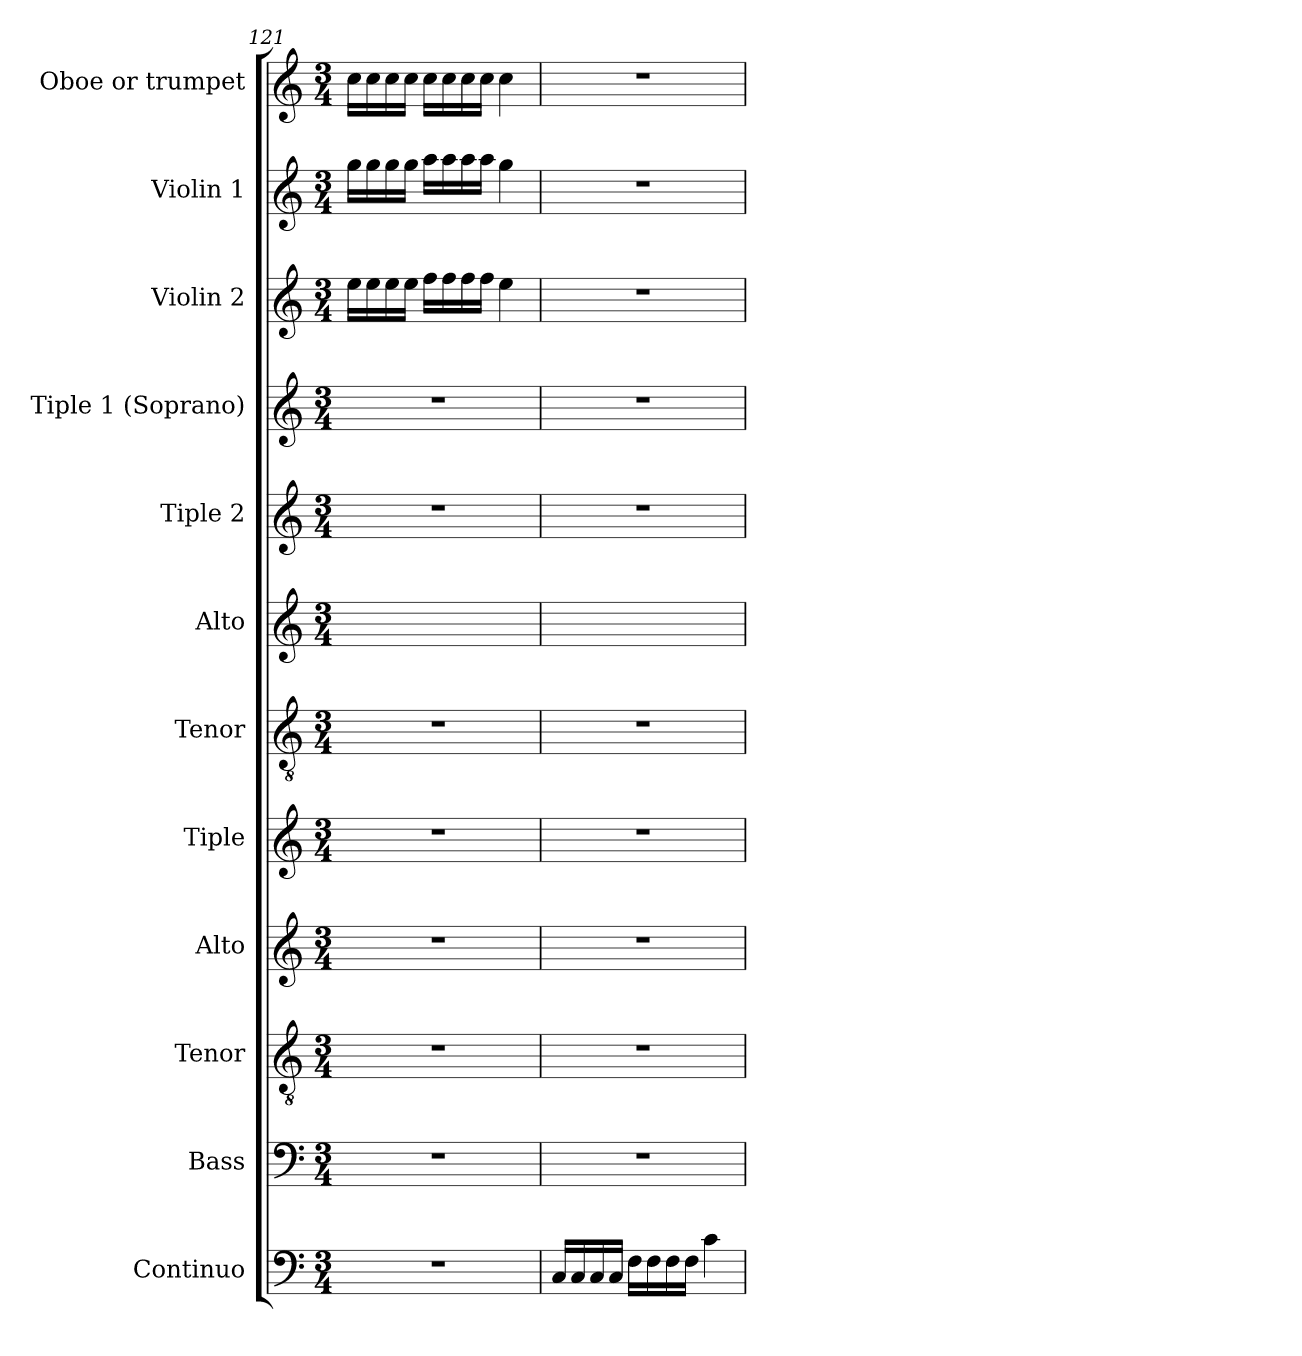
**kern	**kern	**kern	**kern	**kern	**kern	**kern	**kern	**kern	**kern	**kern	**kern
*part12	*part11	*part10	*part9	*part8	*part7	*part6	*part5	*part4	*part3	*part2	*part1
*staff12	*staff11	*staff10	*staff9	*staff8	*staff7	*staff6	*staff5	*staff4	*staff3	*staff2	*staff1
*I"Continuo	*I"Bass	*I"Tenor	*I"Alto	*I"Tiple	*I"Tenor	*I"Alto	*I"Tiple 2	*I"Tiple 1 (Soprano)	*I"Violin 2	*I"Violin 1	*I"Oboe or trumpet
*	*I'B.	*I'T.	*I'A.	*	*I'T.	*I'A.	*	*I'S1.	*I'Vln. 2	*I'Vln. 1	*I'Ob.
*clefF4	*clefF4	*clefGv2	*clefG2	*clefG2	*clefGv2	*clefG2	*clefG2	*clefG2	*clefG2	*clefG2	*clefG2
*	*	*ITrd7c12	*	*	*ITrd7c12	*	*	*	*	*	*
*k[]	*k[]	*k[]	*k[]	*k[]	*k[]	*k[]	*k[]	*k[]	*k[]	*k[]	*k[]
*C:	*C:	*C:	*C:	*C:	*C:	*C:	*C:	*C:	*C:	*C:	*C:
*M3/4	*M3/4	*M3/4	*M3/4	*M3/4	*M3/4	*M3/4	*M3/4	*M3/4	*M3/4	*M3/4	*M3/4
=121	=121	=121	=121	=121	=121	=121	=121	=121	=121	=121	=121
!LO:N:vis=1	!LO:N:vis=1	!LO:N:vis=1	!LO:N:vis=1	!LO:N:vis=1	!LO:N:vis=1	!LO:N:vis=1	!LO:N:vis=1	!LO:N:vis=1	!	!	!
2.r	2.r	2.r	2.r	2.r	2.r	2.ryy	2.r	2.r	16eei\LL	16ggi\LL	16cci\LL
.	.	.	.	.	.	.	.	.	16eei\	16ggi\	16cci\
.	.	.	.	.	.	.	.	.	16eei\	16ggi\	16cci\
.	.	.	.	.	.	.	.	.	16eei\JJ	16ggi\JJ	16cci\JJ
.	.	.	.	.	.	.	.	.	16ffi\LL	16aai\LL	16cci\LL
.	.	.	.	.	.	.	.	.	16ffi\	16aai\	16cci\
.	.	.	.	.	.	.	.	.	16ffi\	16aai\	16cci\
.	.	.	.	.	.	.	.	.	16ffi\JJ	16aai\JJ	16cci\JJ
.	.	.	.	.	.	.	.	.	4eei\	4ggi\	4cci\
=122	=122	=122	=122	=122	=122	=122	=122	=122	=122	=122	=122
!	!LO:N:vis=1	!LO:N:vis=1	!LO:N:vis=1	!LO:N:vis=1	!LO:N:vis=1	!LO:N:vis=1	!LO:N:vis=1	!LO:N:vis=1	!LO:N:vis=1	!LO:N:vis=1	!LO:N:vis=1
16Ci/LL	2.r	2.r	2.r	2.r	2.r	2.ryy	2.r	2.r	2.r	2.r	2.r
16Ci/	.	.	.	.	.	.	.	.	.	.	.
16Ci/	.	.	.	.	.	.	.	.	.	.	.
16Ci/JJ	.	.	.	.	.	.	.	.	.	.	.
16Fi\LL	.	.	.	.	.	.	.	.	.	.	.
16Fi\	.	.	.	.	.	.	.	.	.	.	.
16Fi\	.	.	.	.	.	.	.	.	.	.	.
16Fi\JJ	.	.	.	.	.	.	.	.	.	.	.
4ci\	.	.	.	.	.	.	.	.	.	.	.
=	=	=	=	=	=	=	=	=	=	=	=
*-	*-	*-	*-	*-	*-	*-	*-	*-	*-	*-	*-
